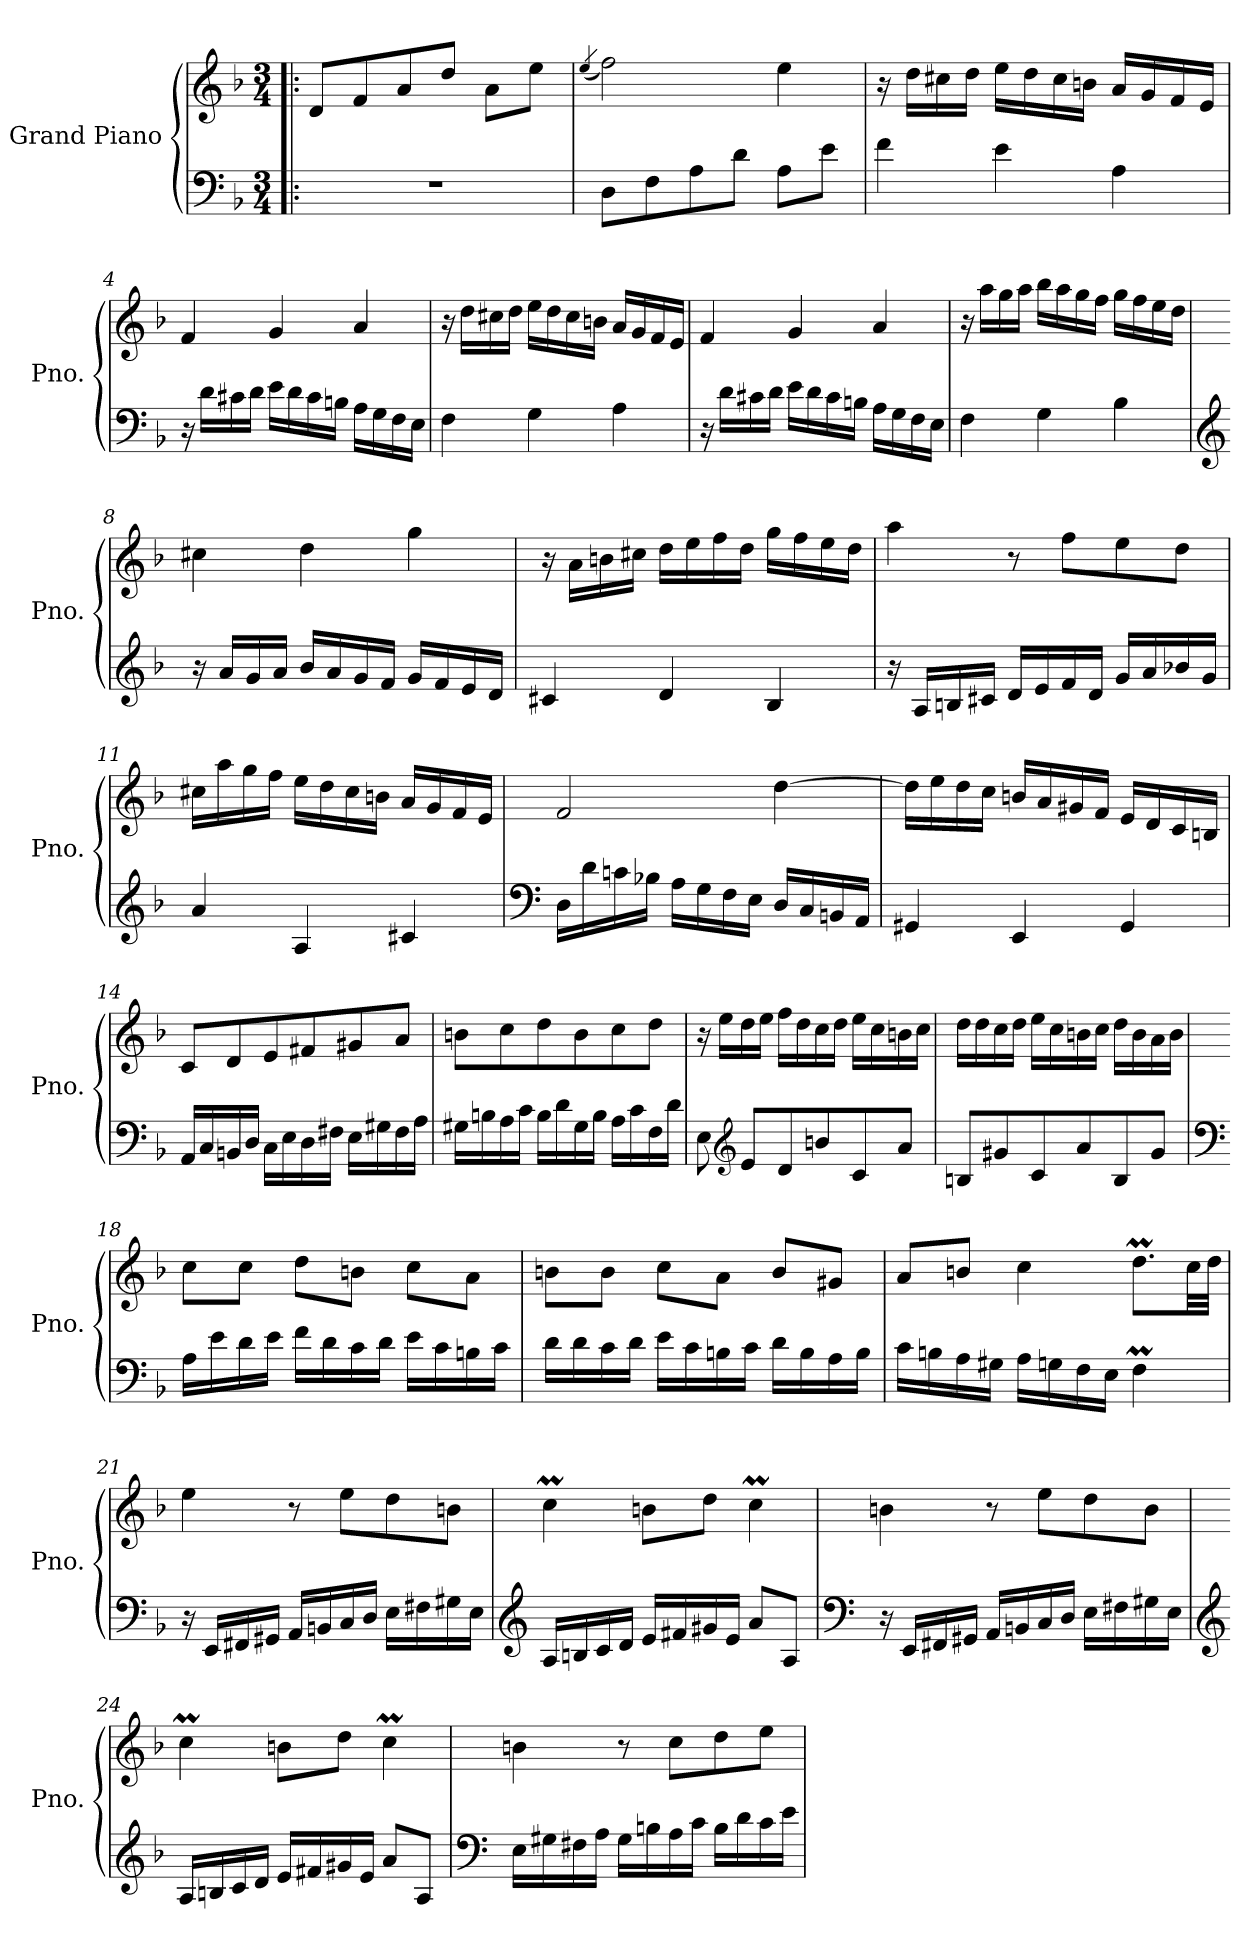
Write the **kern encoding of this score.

**kern	**kern
*part1	*part1
*staff2	*staff1
*I"Grand Piano	*
*I'Pno.	*
*clefF4	*clefG2
*k[b-]	*k[b-]
*M3/4	*M3/4
=1!|:	=1!|:
2.r	8d/L
.	8f/
.	8a/
.	8dd/J
.	8a\L
.	8ee\J
=2	=2
.	(<4qee/
8D\L	2ff\)
8F\	.
8A\	.
8d\J	.
8A\L	4ee\
8e\J	.
=3	=3
4f\	16r
.	16dd\LL
.	16cc#X\
.	16dd\JJ
4e\	16ee\LL
.	16dd\
.	16cc#\
.	16bn\JJ
4A\	16a/LL
.	16g/
.	16f/
.	16e/JJ
=4	=4
16r	4f/
16d\LL	.
16c#X\	.
16d\JJ	.
16e\LL	4g/
16d\	.
16c#\	.
16Bn\JJ	.
16A\LL	4a/
16G\	.
16F\	.
16E\JJ	.
!!LO:LB:g=z
=5	=5
4F\	16r
.	16dd\LL
.	16cc#X\
.	16dd\JJ
4G\	16ee\LL
.	16dd\
.	16cc#\
.	16bn\JJ
4A\	16a/LL
.	16g/
.	16f/
.	16e/JJ
=6	=6
16r	4f/
16d\LL	.
16c#X\	.
16d\JJ	.
16e\LL	4g/
16d\	.
16c#\	.
16Bn\JJ	.
16A\LL	4a/
16G\	.
16F\	.
16E\JJ	.
=7	=7
4F\	16r
.	16aa\LL
.	16gg\
.	16aa\JJ
4G\	16bb-\LL
.	16aa\
.	16gg\
.	16ff\JJ
4B-\	16gg\LL
.	16ff\
.	16ee\
.	16dd\JJ
!!LO:LB:g=z
=8	=8
*clefG2	*
16r	4cc#X\
16a/LL	.
16g/	.
16a/JJ	.
16b-/LL	4dd\
16a/	.
16g/	.
16f/JJ	.
16g/LL	4gg\
16f/	.
16e/	.
16d/JJ	.
=9	=9
4c#X/	16r
.	16a\LL
.	16bn\
.	16cc#X\JJ
4d/	16dd\LL
.	16ee\
.	16ff\
.	16dd\JJ
4B-/	16gg\LL
.	16ff\
.	16ee\
.	16dd\JJ
=10	=10
16r	4aa\
16A/LL	.
16Bn/	.
16c#X/JJ	.
16d/LL	8r
16e/	.
16f/	8ff\L
16d/JJ	.
16g/LL	8ee\
16a/	.
16b-X/	8dd\J
16g/JJ	.
!!LO:LB:g=z
=11	=11
4a/	16cc#X\LL
.	16aa\
.	16gg\
.	16ff\JJ
4A/	16ee\LL
.	16dd\
.	16cc#\
.	16bn\JJ
4c#X/	16a/LL
.	16g/
.	16f/
.	16e/JJ
=12	=12
*clefF4	*
16D\LL	2f/
16d\	.
16cn\	.
16B-X\JJ	.
16A\LL	.
16G\	.
16F\	.
16E\JJ	.
16D/LL	[4dd\
16C/	.
16BBn/	.
16AA/JJ	.
=13	=13
4GG#X/	16dd\LL]
.	16ee\
.	16dd\
.	16cc\JJ
4EE/	16bn/LL
.	16a/
.	16g#X/
.	16f/JJ
4GG#/	16e/LL
.	16d/
.	16c/
.	16Bn/JJ
!!LO:LB:g=z
=14	=14
16AA/LL	8c/L
16C/	.
16BBn/	8d/
16D/JJ	.
16C\LL	8e/
16E\	.
16D\	8f#X/
16F#X\JJ	.
16E\LL	8g#X/
16G#X\	.
16F#\	8a/J
16A\JJ	.
=15	=15
16G#X\LL	8bn\L
16Bn\	.
16A\	8cc\
16c\JJ	.
16B\LL	8dd\
16d\	.
16G#\	8b\
16B\JJ	.
16A\LL	8cc\
16c\	.
16F\	8dd\J
16d\JJ	.
=16	=16
8E\	16r
.	16ee\LL
*clefG2	*
8e/L	16dd\
.	16ee\JJ
8d/	16ff\LL
.	16dd\
8bn/	16cc\
.	16dd\JJ
8c/	16ee\LL
.	16cc\
8a/J	16bn\
.	16cc\JJ
!!LO:LB:g=z
=17	=17
8Bn/L	16dd\LL
.	16dd\
8g#X/	16cc\
.	16dd\JJ
8c/	16ee\LL
.	16cc\
8a/	16bn\
.	16cc\JJ
8B/	16dd\LL
.	16b\
8g#/J	16a\
.	16b\JJ
=18	=18
*clefF4	*
16A\LL	8cc\L
16e\	.
16d\	8cc\J
16e\JJ	.
16f\LL	8dd\L
16d\	.
16c\	8bn\J
16d\JJ	.
16e\LL	8cc\L
16c\	.
16Bn\	8a\J
16c\JJ	.
=19	=19
16d\LL	8bn\L
16d\	.
16c\	8b\J
16d\JJ	.
16e\LL	8cc\L
16c\	.
16Bn\	8a\J
16c\JJ	.
16d\LL	8b/L
16B\	.
16A\	8g#X/J
16B\JJ	.
!!LO:PB:g=z
=20	=20
16c\LL	8a/L
16Bn\	.
16A\	8bn/J
16G#X\JJ	.
16A\LL	4cc\
16Gn\	.
16F\	.
16E\JJ	.
4FM\	8.ddM\L
.	32cc\LL
.	32dd\JJJ
=21	=21
16r	4ee\
16EE/LL	.
16FF#X/	.
16GG#X/JJ	.
16AA/LL	8r
16BBn/	.
16C/	8ee\L
16D/JJ	.
16E\LL	8dd\
16F#X\	.
16G#X\	8bn\J
16E\JJ	.
=22	=22
*clefG2	*
16A/LL	4ccM\
16Bn/	.
16c/	.
16d/JJ	.
16e/LL	8bn\L
16f#X/	.
16g#X/	8dd\J
16e/JJ	.
8a/L	4ccM\
8A/J	.
!!LO:LB:g=z
=23	=23
*clefF4	*
16r	4bn\
16EE/LL	.
16FF#X/	.
16GG#X/JJ	.
16AA/LL	8r
16BBn/	.
16C/	8ee\L
16D/JJ	.
16E\LL	8dd\
16F#X\	.
16G#X\	8b\J
16E\JJ	.
=24	=24
*clefG2	*
16A/LL	4ccM\
16Bn/	.
16c/	.
16d/JJ	.
16e/LL	8bn\L
16f#X/	.
16g#X/	8dd\J
16e/JJ	.
8a/L	4ccM\
8A/J	.
=25	=25
*clefF4	*
16E\LL	4bn\
16G#X\	.
16F#X\	.
16A\JJ	.
16G#\LL	8r
16Bn\	.
16A\	8cc\L
16c\JJ	.
16B\LL	8dd\
16d\	.
16c\	8ee\J
16e\JJ	.
=	=
*-	*-
